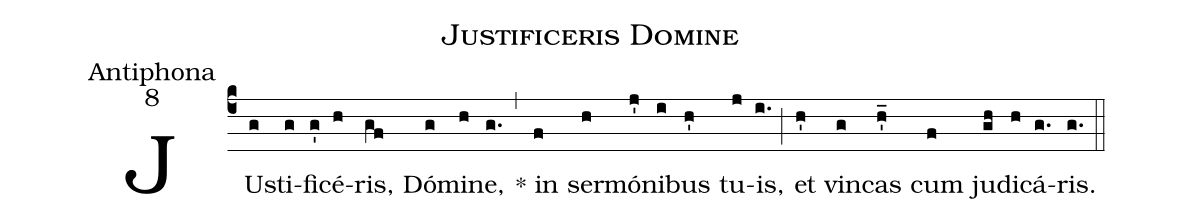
name:Justificeris Domine;
office-part:Antiphona;
mode:8;
%%
(c4) JU(g)sti(g)fi(g')cé(h)ris,(gf) Dó(g)mi(h)ne,(g.) (,) * in(f) ser(h)mó(j')ni(i)bus(h') tu(j)is,(i.) (;) et(h') vin(g)cas(h'_) cum(f) ju(gh)di(h)cá(g.)ris.(g.) (::)
